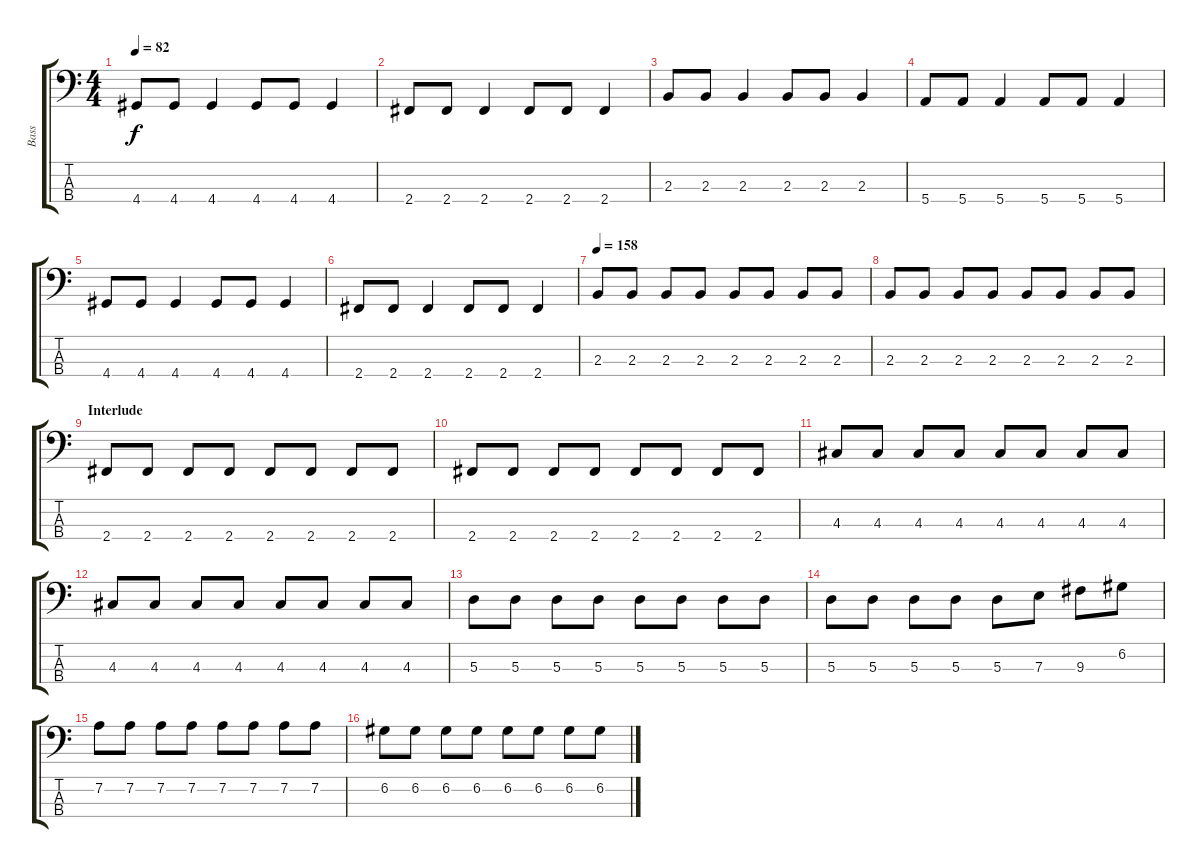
\track ("Bass" "Bass") {instrument electricbassfinger}
\staff {score tabs}
\tuning (G2 D2 A1 E1) {hide}
\ts (4 4)
\tempo 82
\clef f4
\ks c
4.4.8{dy f} 4.4.8 4.4.4 4.4.8 4.4.8 4.4.4 |
2.4.8 2.4.8 2.4.4 2.4.8 2.4.8 2.4.4 |
2.3.8 2.3.8 2.3.4 2.3.8 2.3.8 2.3.4 |
5.4.8 5.4.8 5.4.4 5.4.8 5.4.8 5.4.4 |
4.4.8 4.4.8 4.4.4 4.4.8 4.4.8 4.4.4 |
2.4.8 2.4.8 2.4.4 2.4.8 2.4.8 2.4.4 |
\tempo 158
2.3.8 2.3.8 2.3.8 2.3.8 2.3.8 2.3.8 2.3.8 2.3.8 |
2.3.8 2.3.8 2.3.8 2.3.8 2.3.8 2.3.8 2.3.8 2.3.8 |
\section ("" "Interlude")
2.4.8 2.4.8 2.4.8 2.4.8 2.4.8 2.4.8 2.4.8 2.4.8 |
2.4.8 2.4.8 2.4.8 2.4.8 2.4.8 2.4.8 2.4.8 2.4.8 |
4.3.8 4.3.8 4.3.8 4.3.8 4.3.8 4.3.8 4.3.8 4.3.8 |
4.3.8 4.3.8 4.3.8 4.3.8 4.3.8 4.3.8 4.3.8 4.3.8 |
5.3.8 5.3.8 5.3.8 5.3.8 5.3.8 5.3.8 5.3.8 5.3.8 |
5.3.8 5.3.8 5.3.8 5.3.8 5.3.8 7.3.8 9.3.8 6.2.8 |
7.2.8 7.2.8 7.2.8 7.2.8 7.2.8 7.2.8 7.2.8 7.2.8 |
6.2.8 6.2.8 6.2.8 6.2.8 6.2.8 6.2.8 6.2.8 6.2.8
